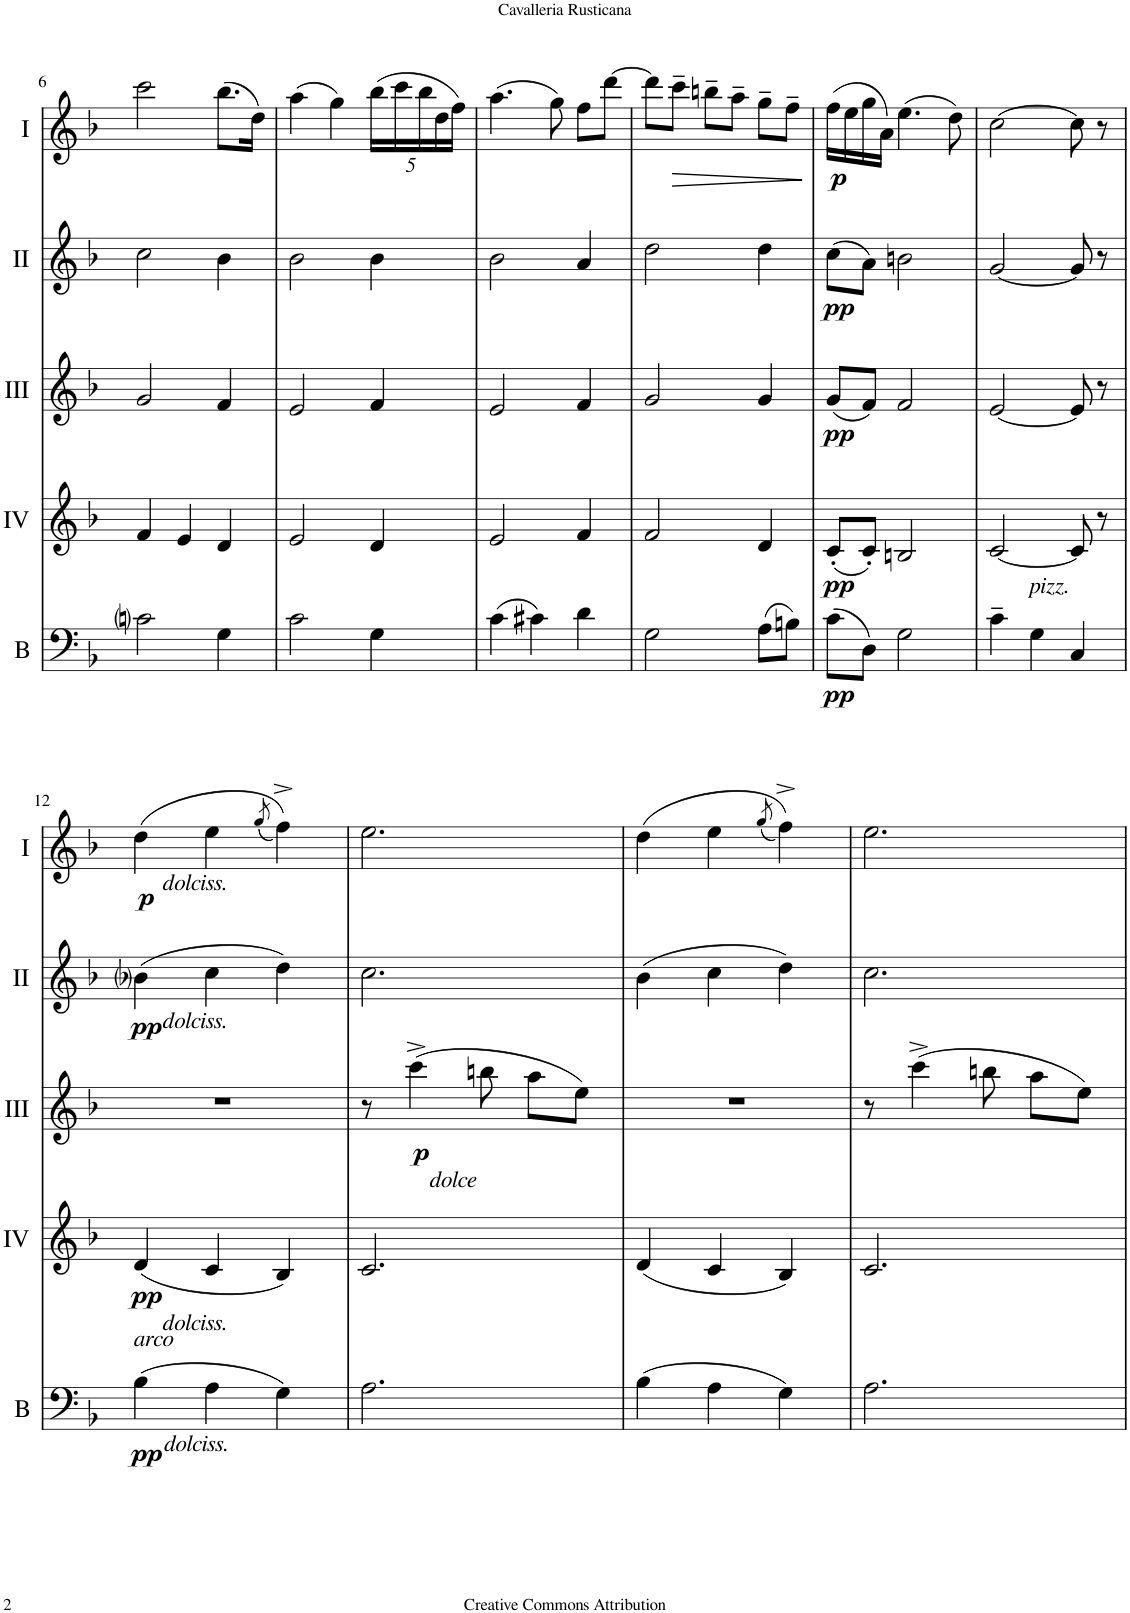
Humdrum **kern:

**kern	**dynam	**kern	**dynam	**kern	**dynam	**kern	**dynam	**kern	**dynam
*part5	*part5	*part4	*part4	*part3	*part3	*part2	*part2	*part1	*part1
*staff5	*staff5	*staff4	*staff4	*staff3	*staff3	*staff2	*staff2	*staff1	*staff1
*I"Bass	*	*I"Acc. 4	*	*I"Acc. 3	*	*I"Acc. 2	*	*I"Acc. 1	*
*I'B	*	*	*	*	*	*	*	*	*
!!LO:PB:g=z
*clefF4	*	*clefG2	*	*clefG2	*	*clefG2	*	*clefG2	*
*Trd7c12	*	*	*	*	*	*	*	*Trd7c12	*
*k[b-]	*	*k[b-]	*	*k[b-]	*	*k[b-]	*	*k[b-]	*
*M3/4	*	*M3/4	*	*M3/4	*	*M3/4	*	*M3/4	*
=6	=6	=6	=6	=6	=6	=6	=6	=6	=6
2cni\	.	4f/	.	2g/	.	2cc\	.	2cccc\	.
.	.	4e/	.	.	.	.	.	.	.
4G\	.	4d/	.	4f/	.	4b-\	.	(8.bbb-\L	.
.	.	.	.	.	.	.	.	16ddd\Jk)	.
=7	=7	=7	=7	=7	=7	=7	=7	=7	=7
2c\	.	2e/	.	2e/	.	2b-\	.	(4aaa\	.
.	.	.	.	.	.	.	.	4ggg\)	.
*	*	*	*	*	*	*	*	*Xbrackettup	*
4G\	.	4d/	.	4f/	.	4b-\	.	(20bbb-\LL	.
.	.	.	.	.	.	.	.	20cccc\	.
.	.	.	.	.	.	.	.	20bbb-\	.
.	.	.	.	.	.	.	.	20ddd\	.
.	.	.	.	.	.	.	.	20fff\JJ)	.
=8	=8	=8	=8	=8	=8	=8	=8	=8	=8
(4c\	.	2e/	.	2e/	.	2b-\	.	(4.aaa\	.
4c#X\)	.	.	.	.	.	.	.	.	.
.	.	.	.	.	.	.	.	8ggg\)	.
4d\	.	4f/	.	4f/	.	4a/	.	8fff\L	.
.	.	.	.	.	.	.	.	[8dddd\J	.
=9	=9	=9	=9	=9	=9	=9	=9	=9	=9
2G\	.	2f/	.	2g/	.	2dd\	.	8dddd\L]	.
!	!	!	!	!	!	!	!	!	!LO:HP:b
.	.	.	.	.	.	.	.	8cccc~\J	>
.	.	.	.	.	.	.	.	8bbbn~\L	.
.	.	.	.	.	.	.	.	8aaa~\J	.
(8A\L	.	4d/	.	4g/	.	4dd\	.	8ggg~\L	.
8Bn\J)	.	.	.	.	.	.	.	8fff~\J	.
.	.	.	.	.	.	.	.	.	]
=10	=10	=10	=10	=10	=10	=10	=10	=10	=10
!	!LO:DY:b	!	!LO:DY:b	!	!LO:DY:b	!	!LO:DY:b	!	!LO:DY:b
(8c\L	pp	(8c'/L	pp	(8g/L	pp	(8cc\L	pp	(16fff\LL	p
.	.	.	.	.	.	.	.	16eee\	.
8D\J)	.	8c'/J)	.	8f/J)	.	8a\J)	.	16ggg\	.
.	.	.	.	.	.	.	.	16aa\JJ)	.
2G\	.	2Bn/	.	2f/	.	2bn\	.	(4.eee\	.
.	.	.	.	.	.	.	.	8ddd\)	.
=11	=11	=11	=11	=11	=11	=11	=11	=11	=11
4c~\	.	[2c/	.	[2e/	.	[2g/	.	[2ccc\	.
!LO:TX:a:i:t=pizz.	!	!	!	!	!	!	!	!	!
4G\	.	.	.	.	.	.	.	.	.
4C/	.	8c/]	.	8e/]	.	8g/]	.	8ccc\]	.
.	.	8r	.	8r	.	8r	.	8r	.
!!LO:LB:g=z
=12	=12	=12	=12	=12	=12	=12	=12	=12	=12
!	!	!	!	!	!	!	!	!LO:TX:b:i:t=dolciss.	!
!	!	!	!	!	!	!LO:TX:b:i:t=dolciss.	!	!	!
!	!	!LO:TX:b:i:t=dolciss.	!	!	!	!	!	!	!
!LO:TX:b:i:t=dolciss.	!	!	!	!	!	!	!	!	!
!LO:TX:a:i:t=arco	!	!	!	!	!	!	!	!	!
!	!LO:DY:b	!	!LO:DY:b	!	!	!	!LO:DY:b	!	!LO:DY:b
(4B-\	pp	(4d/	pp	2.r	.	(4b-i\	pp	(4ddd\	p
4A\	.	4c/	.	.	.	4cc\	.	4eee\	.
.	.	.	.	.	.	.	.	(8qggg/	.
4G\)	.	4B-/)	.	.	.	4dd\)	.	4fff^\))	.
=13	=13	=13	=13	=13	=13	=13	=13	=13	=13
2.A\	.	2.c/	.	8r	.	2.cc\	.	2.eee\	.
!	!	!	!	!LO:TX:b:i:t=dolce	!	!	!	!	!
!	!	!	!	!	!LO:DY:b	!	!	!	!
.	.	.	.	(4ccc^\	p	.	.	.	.
.	.	.	.	8bbn\	.	.	.	.	.
.	.	.	.	8aa\L	.	.	.	.	.
.	.	.	.	8ee\J)	.	.	.	.	.
=14	=14	=14	=14	=14	=14	=14	=14	=14	=14
(4B-\	.	(4d/	.	2.r	.	(4b-\	.	(4ddd\	.
4A\	.	4c/	.	.	.	4cc\	.	4eee\	.
.	.	.	.	.	.	.	.	(8qggg/	.
4G\)	.	4B-/)	.	.	.	4dd\)	.	4fff^\))	.
=15	=15	=15	=15	=15	=15	=15	=15	=15	=15
2.A\	.	2.c/	.	8r	.	2.cc\	.	2.eee\	.
.	.	.	.	(4ccc^\	.	.	.	.	.
.	.	.	.	8bbn\	.	.	.	.	.
.	.	.	.	8aa\L	.	.	.	.	.
.	.	.	.	8ee\J)	.	.	.	.	.
=	=	=	=	=	=	=	=	=	=
*-	*-	*-	*-	*-	*-	*-	*-	*-	*-
